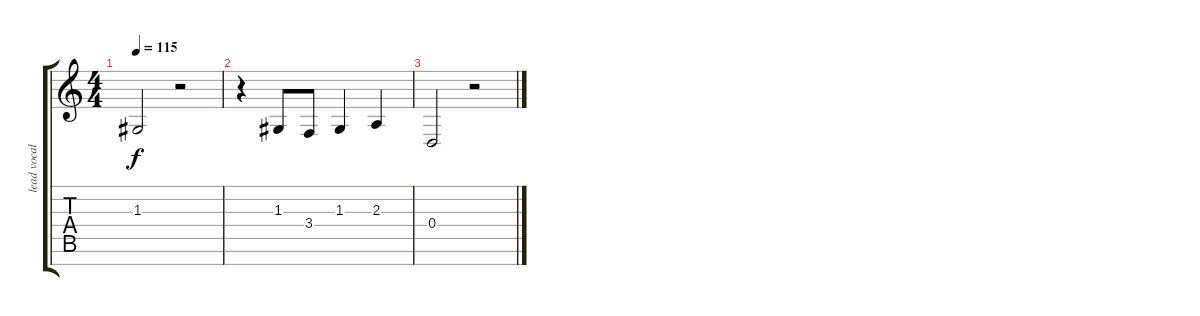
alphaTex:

\track ("lead vocals (Joshua Homme)" "lead vocal") {instrument piccolo}
\staff {score tabs}
\tuning (E4 B3 G3 D3 A2 E2 B1) {hide}
\ts (4 4)
\tempo 115
\clef g2
\ks c
1.3.2{dy f} r.2 |
r.4 1.3.8 3.4.8 1.3.4 2.3.4 |
0.4.2 r.2
